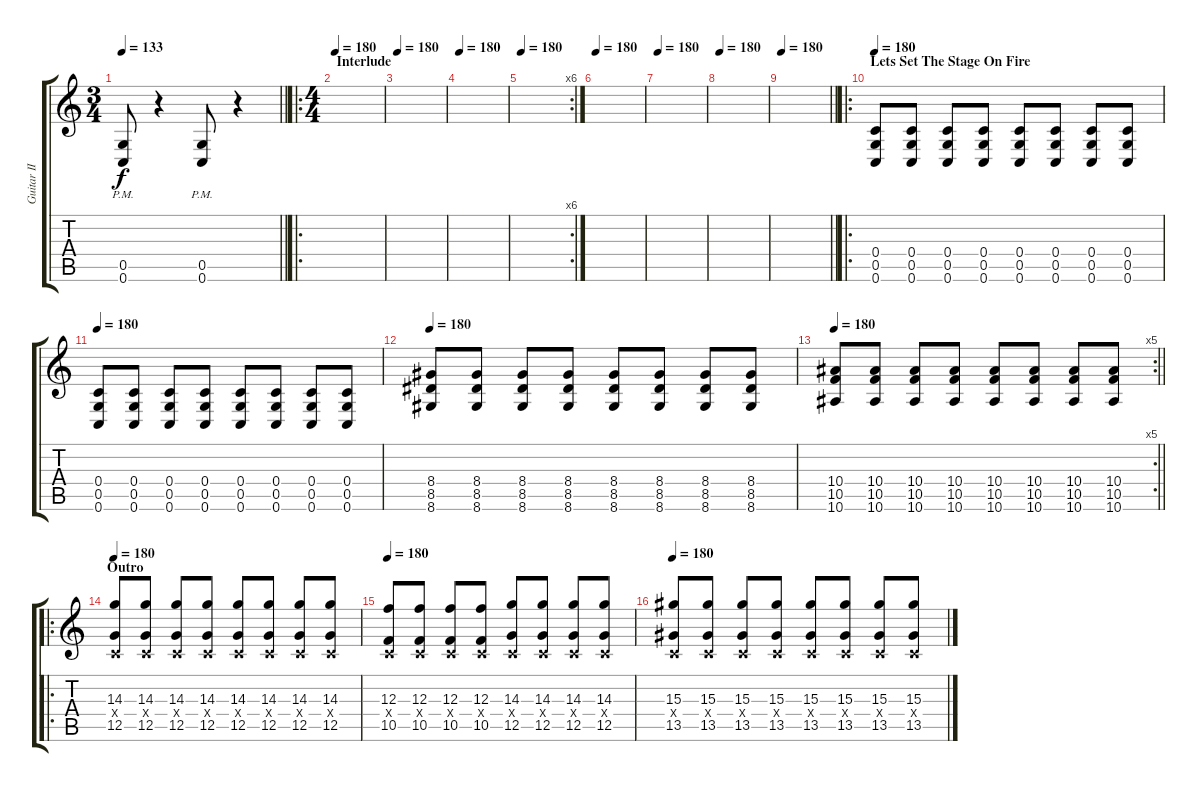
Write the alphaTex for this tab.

\track ("Guitar II" "Guitar II") {instrument distortionguitar}
\staff {score tabs}
\tuning (D4 A3 F3 C3 G2 C2) {hide}
\ts (3 4)
\tempo 133
\clef g2
\barLineRight lightlight
\ks c
(0.5{pm} 0.6{pm}).8{dy f} r.4 (0.5{pm} 0.6{pm}).8 r.4 |
\ro
\ts (4 4)
\section ("" "Interlude")
\tempo 180
|
\tempo 180
|
\tempo 180
|
\rc 6
\tempo 180
|
\tempo 180
|
\tempo 180
|
\tempo 180
|
\tempo 180
\barLineRight lightlight
|
\ro
\section ("" "Lets Set The Stage On Fire")
\tempo 180
(0.4 0.5 0.6).8 (0.4 0.5 0.6).8 (0.4 0.5 0.6).8 (0.4 0.5 0.6).8 (0.4 0.5 0.6).8 (0.4 0.5 0.6).8 (0.4 0.5 0.6).8 (0.4 0.5 0.6).8 |
\tempo 180
(0.4 0.5 0.6).8 (0.4 0.5 0.6).8 (0.4 0.5 0.6).8 (0.4 0.5 0.6).8 (0.4 0.5 0.6).8 (0.4 0.5 0.6).8 (0.4 0.5 0.6).8 (0.4 0.5 0.6).8 |
\tempo 180
(8.4 8.5 8.6).8 (8.4 8.5 8.6).8 (8.4 8.5 8.6).8 (8.4 8.5 8.6).8 (8.4 8.5 8.6).8 (8.4 8.5 8.6).8 (8.4 8.5 8.6).8 (8.4 8.5 8.6).8 |
\rc 5
\tempo 180
\barLineRight lightlight
(10.4 10.5 10.6).8 (10.4 10.5 10.6).8 (10.4 10.5 10.6).8 (10.4 10.5 10.6).8 (10.4 10.5 10.6).8 (10.4 10.5 10.6).8 (10.4 10.5 10.6).8 (10.4 10.5 10.6).8 |
\ro
\section ("" "Outro")
\tempo 180
(14.3 0.4{x} 12.5).8 (14.3 0.4{x} 12.5).8 (14.3 0.4{x} 12.5).8 (14.3 0.4{x} 12.5).8 (14.3 0.4{x} 12.5).8 (14.3 0.4{x} 12.5).8 (14.3 0.4{x} 12.5).8 (14.3 0.4{x} 12.5).8 |
\tempo 180
(12.3 0.4{x} 10.5).8 (12.3 0.4{x} 10.5).8 (12.3 0.4{x} 10.5).8 (12.3 0.4{x} 10.5).8 (14.3 0.4{x} 12.5).8 (14.3 0.4{x} 12.5).8 (14.3 0.4{x} 12.5).8 (14.3 0.4{x} 12.5).8 |
\tempo 180
(15.3 0.4{x} 13.5).8 (15.3 0.4{x} 13.5).8 (15.3 0.4{x} 13.5).8 (15.3 0.4{x} 13.5).8 (15.3 0.4{x} 13.5).8 (15.3 0.4{x} 13.5).8 (15.3 0.4{x} 13.5).8 (15.3 0.4{x} 13.5).8
